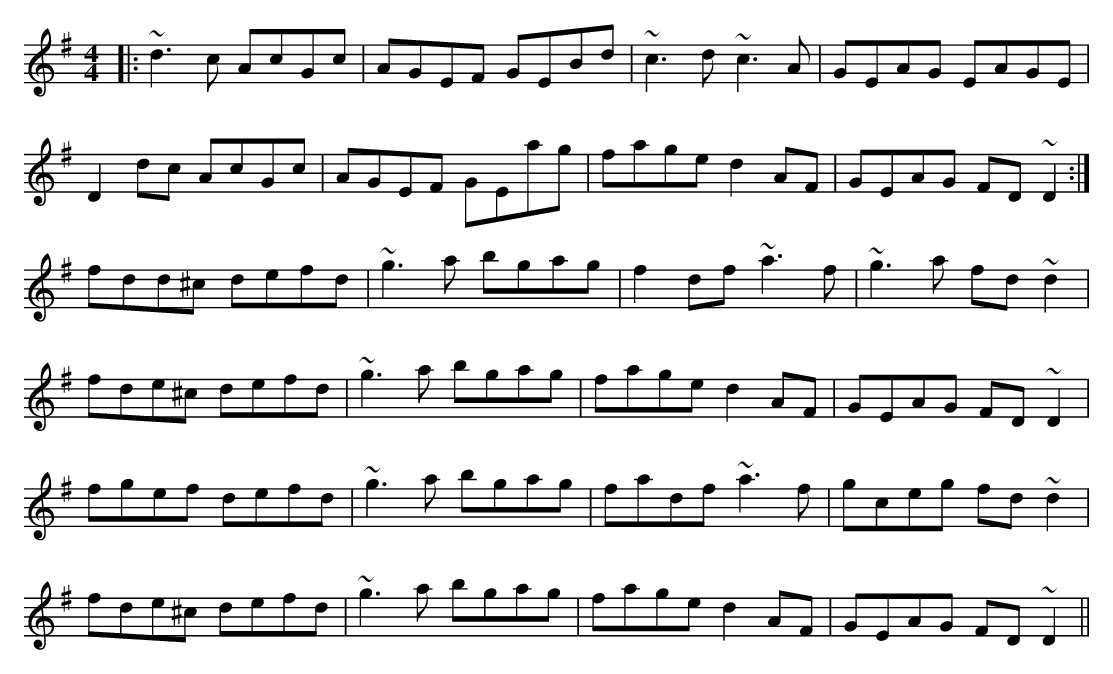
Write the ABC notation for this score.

X:1
M:4/4
K:Dmix
|:~d3c AcGc|AGEF GEBd|~c3d ~c3A|GEAG EAGE|
D2dc AcGc|AGEF GEag|fage d2AF|GEAG FD~D2:|
fdd^c defd|~g3a bgag|f2df ~a3f|~g3a fd~d2|
fde^c defd|~g3a bgag|fage d2AF|GEAG FD~D2|
fgef defd|~g3a bgag|fadf ~a3f|gceg fd~d2|
fde^c defd|~g3a bgag|fage d2AF|GEAG FD~D2||
